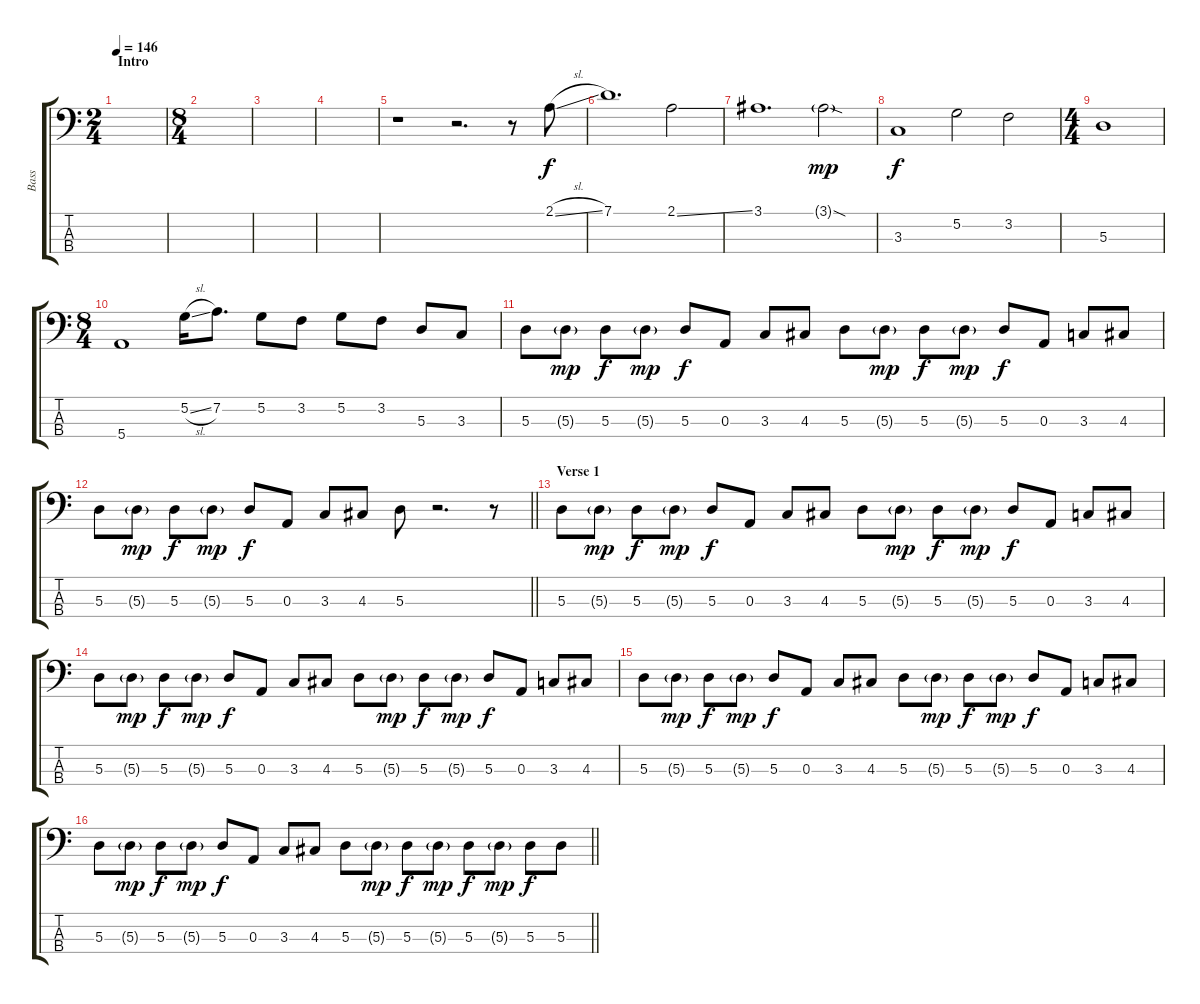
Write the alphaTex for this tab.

\track ("Bass" "Bass") {instrument electricbassfinger}
\staff {score tabs}
\tuning (G2 D2 A1 E1) {hide}
\ts (2 4)
\section ("" "Intro")
\tempo 146
\clef f4
\ks c
|
\ts (8 4)
|
|
|
r.1 r.2{d} r.8 2.1{sl}.8 |
7.1.1{d} 2.1{ss}.2 |
3.1.1{d} 3.1{sod g}.2{dy mp} |
3.3.1{dy f} 5.2.2 3.2.2 |
\ts (4 4)
5.3.1 |
\ts (8 4)
5.4.1 5.2{sl}.16 7.2.8{d} 5.2.8 3.2.8 5.2.8 3.2.8 5.3.8 3.3.8 |
5.3.8 5.3{g}.8{dy mp} 5.3.8{dy f} 5.3{g}.8{dy mp} 5.3.8{dy f} 0.3.8 3.3.8 4.3.8 5.3.8 5.3{g}.8{dy mp} 5.3.8{dy f} 5.3{g}.8{dy mp} 5.3.8{dy f} 0.3.8 3.3.8 4.3.8 |
\barLineRight lightlight
5.3.8 5.3{g}.8{dy mp} 5.3.8{dy f} 5.3{g}.8{dy mp} 5.3.8{dy f} 0.3.8 3.3.8 4.3.8 5.3.8 r.2{d} r.8 |
\section ("" "Verse 1")
5.3.8 5.3{g}.8{dy mp} 5.3.8{dy f} 5.3{g}.8{dy mp} 5.3.8{dy f} 0.3.8 3.3.8 4.3.8 5.3.8 5.3{g}.8{dy mp} 5.3.8{dy f} 5.3{g}.8{dy mp} 5.3.8{dy f} 0.3.8 3.3.8 4.3.8 |
5.3.8 5.3{g}.8{dy mp} 5.3.8{dy f} 5.3{g}.8{dy mp} 5.3.8{dy f} 0.3.8 3.3.8 4.3.8 5.3.8 5.3{g}.8{dy mp} 5.3.8{dy f} 5.3{g}.8{dy mp} 5.3.8{dy f} 0.3.8 3.3.8 4.3.8 |
5.3.8 5.3{g}.8{dy mp} 5.3.8{dy f} 5.3{g}.8{dy mp} 5.3.8{dy f} 0.3.8 3.3.8 4.3.8 5.3.8 5.3{g}.8{dy mp} 5.3.8{dy f} 5.3{g}.8{dy mp} 5.3.8{dy f} 0.3.8 3.3.8 4.3.8 |
\barLineRight lightlight
5.3.8 5.3{g}.8{dy mp} 5.3.8{dy f} 5.3{g}.8{dy mp} 5.3.8{dy f} 0.3.8 3.3.8 4.3.8 5.3.8 5.3{g}.8{dy mp} 5.3.8{dy f} 5.3{g}.8{dy mp} 5.3.8{dy f} 5.3{g}.8{dy mp} 5.3.8{dy f} 5.3.8
